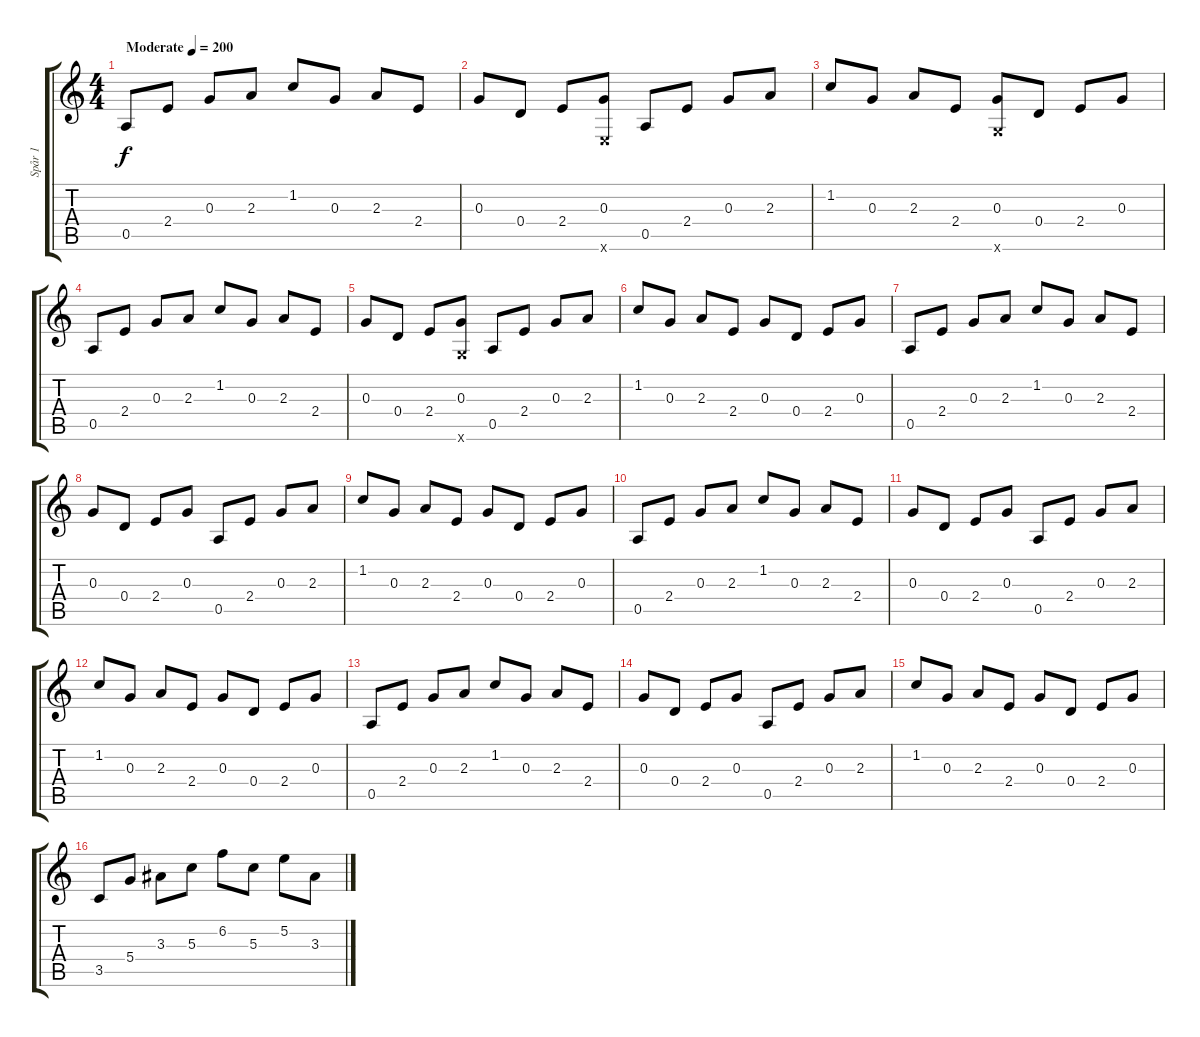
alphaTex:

\track ("Spår 1" "Spår 1") {instrument distortionguitar}
\staff {score tabs}
\tuning (E4 B3 G3 D3 A2 E2) {hide}
\ts (4 4)
\tempo (200 "Moderate")
\clef g2
\ks c
0.5.8{dy f instrument distortionguitar} 2.4.8 0.3.8 2.3.8 1.2.8 0.3.8 2.3.8 2.4.8 |
0.3.8 0.4.8 2.4.8 (0.3 0.6{x}).8 0.5.8 2.4.8 0.3.8 2.3.8 |
1.2.8 0.3.8 2.3.8 2.4.8 (0.3 3.6{x}).8 0.4.8 2.4.8 0.3.8 |
0.5.8 2.4.8 0.3.8 2.3.8 1.2.8 0.3.8 2.3.8 2.4.8 |
0.3.8 0.4.8 2.4.8 (0.3 3.6{x}).8 0.5.8 2.4.8 0.3.8 2.3.8 |
1.2.8 0.3.8 2.3.8 2.4.8 0.3.8 0.4.8 2.4.8 0.3.8 |
0.5.8 2.4.8 0.3.8 2.3.8 1.2.8 0.3.8 2.3.8 2.4.8 |
0.3.8 0.4.8 2.4.8 0.3.8 0.5.8 2.4.8 0.3.8 2.3.8 |
1.2.8 0.3.8 2.3.8 2.4.8 0.3.8 0.4.8 2.4.8 0.3.8 |
0.5.8 2.4.8 0.3.8 2.3.8 1.2.8 0.3.8 2.3.8 2.4.8 |
0.3.8 0.4.8 2.4.8 0.3.8 0.5.8 2.4.8 0.3.8 2.3.8 |
1.2.8 0.3.8 2.3.8 2.4.8 0.3.8 0.4.8 2.4.8 0.3.8 |
0.5.8 2.4.8 0.3.8 2.3.8 1.2.8 0.3.8 2.3.8 2.4.8 |
0.3.8 0.4.8 2.4.8 0.3.8 0.5.8 2.4.8 0.3.8 2.3.8 |
1.2.8 0.3.8 2.3.8 2.4.8 0.3.8 0.4.8 2.4.8 0.3.8 |
3.5.8 5.4.8 3.3.8 5.3.8 6.2.8 5.3.8 5.2.8 3.3.8
